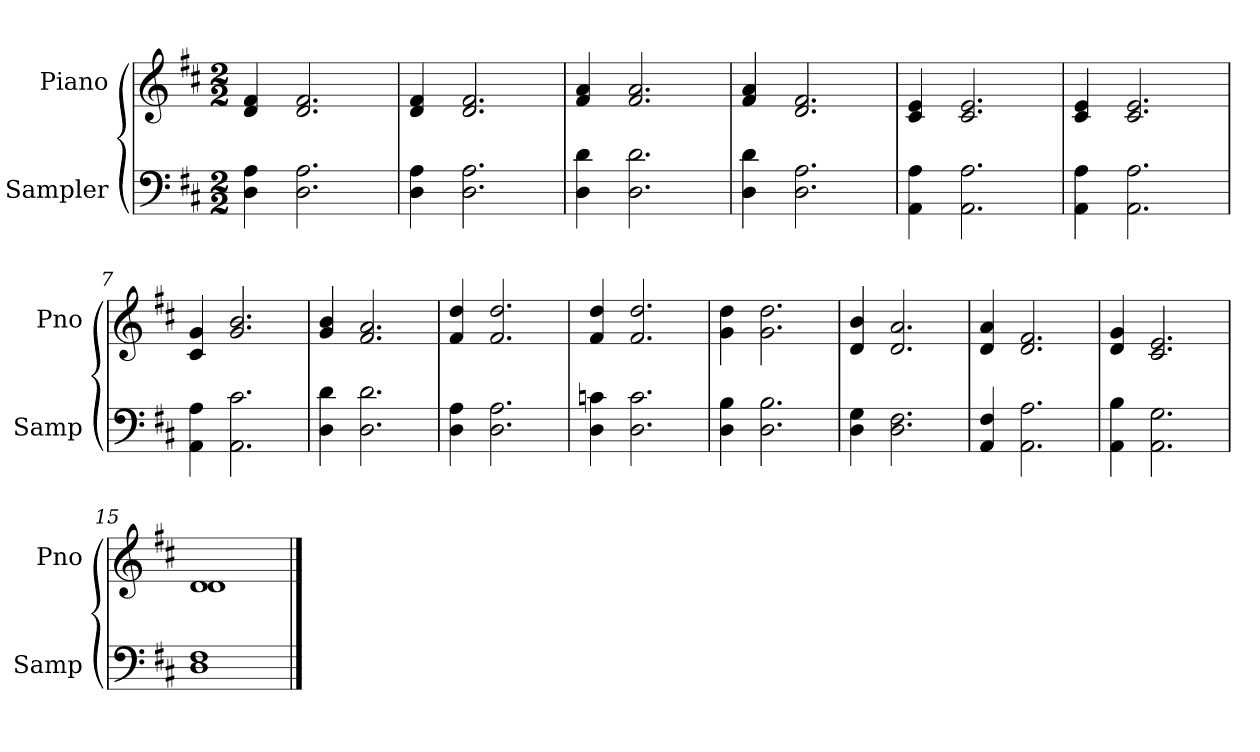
**kern	**kern
*part2	*part1
*staff2	*staff1
*I"Sampler	*I"Piano
*I'Samp	*I'Pno
*clefF4	*clefG2
*k[f#c#]	*k[f#c#]
*D:	*D:
*M2/2	*M2/2
=1	=1
4D 4A	4d 4f#
2.D 2.A	2.d 2.f#
=2	=2
4D 4A	4d 4f#
2.D 2.A	2.d 2.f#
=3	=3
4D 4d	4f# 4a
2.D 2.d	2.f# 2.a
=4	=4
4D 4d	4f# 4a
2.D 2.A	2.d 2.f#
=5	=5
4AA 4A	4c# 4e
2.AA 2.A	2.c# 2.e
=6	=6
4AA 4A	4c# 4e
2.AA 2.A	2.c# 2.e
=7	=7
4AA 4A	4c# 4g
2.AA 2.c#	2.g 2.b
=8	=8
4D 4d	4g 4b
2.D 2.d	2.f# 2.a
=9	=9
4D 4A	4f# 4dd
2.D 2.A	2.f# 2.dd
=10	=10
4D 4cn	4f# 4dd
2.D 2.c	2.f# 2.dd
=11	=11
4D 4B	4g 4dd
2.D 2.B	2.g 2.dd
=12	=12
4D 4G	4d 4b
2.D 2.F#	2.d 2.a
=13	=13
4AA 4F#	4d 4a
2.AA 2.A	2.d 2.f#
=14	=14
4AA 4B	4d 4g
2.AA 2.G	2.c# 2.e
=15	=15
*	*^
1D 1F#	1d/	1d
*	*v	*v
==	==
*-	*-
